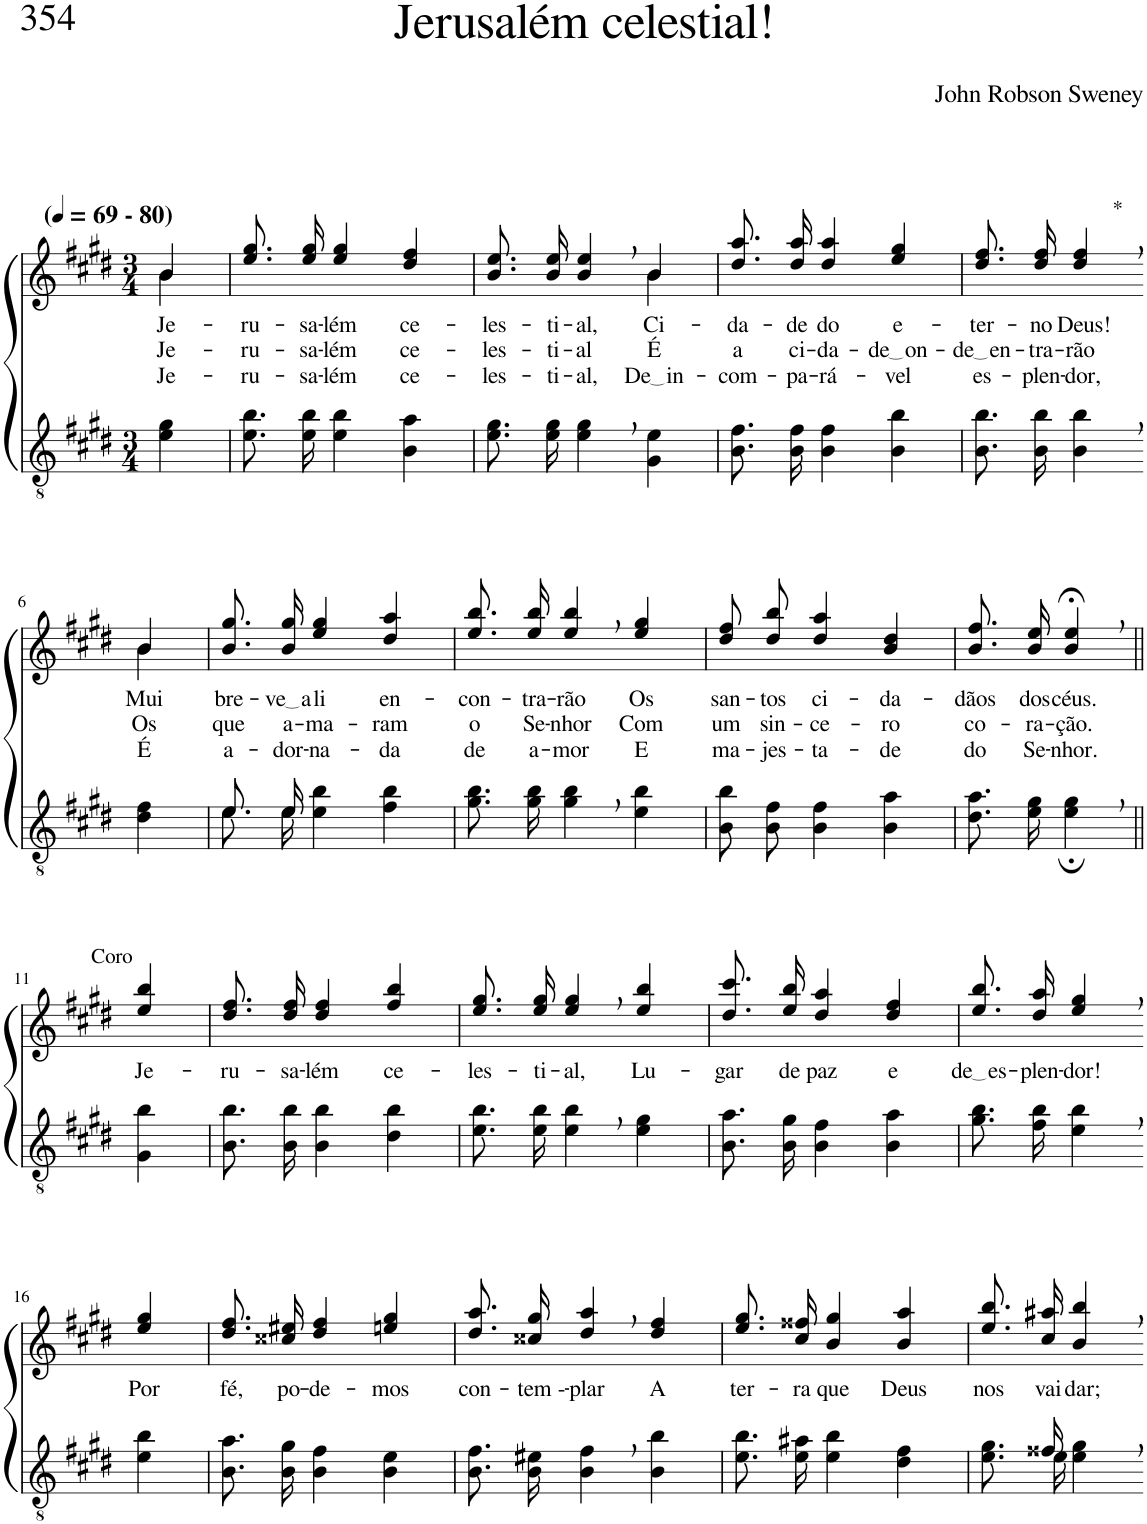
**kern	**kern	**text	**text	**text
*part2	*part1	*part1	*part1	*part1
*staff2	*staff1	*staff1	*staff1	*staff1
*I"Parte III e IV	*I"Parte I e II	*	*	*
*clefGv2	*clefG2	*	*	*
*Trd5c9	*Trd5c9	*	*	*
*k[f#c#g#d#]	*k[f#c#g#d#]	*	*	*
*M3/4	*M3/4	*	*	*
*MM69	*MM69	*	*	*
=1	=1	=1	=1	=1
*	*^	*	*	*
!	!LO:TX:a:B:t=(	!	!	!	!
!	!LO:TX:a:B:t=- 80)	!	!	!	!
!	!	!	!LO:LY:b	!LO:LY:b	!LO:LY:b
4e\ 4g#\	4b/	4b\	Je-	Je-	Je-
=2	=2	=2	=2	=2	=2
!	!	!	!LO:LY:b	!LO:LY:b	!LO:LY:b
*	*v	*v	*	*	*
8.e\ 8.b\L	8.ee\ 8.gg#\L	-ru-	-ru-	-ru-
!	!	!LO:LY:b	!LO:LY:b	!LO:LY:b
16e\ 16b\Jk	16ee\ 16gg#\Jk	-sa-	-sa-	-sa-
!	!	!LO:LY:b	!LO:LY:b	!LO:LY:b
4e\ 4b\	4ee/ 4gg#/	-lém	-lém	-lém
!	!	!LO:LY:b	!LO:LY:b	!LO:LY:b
4B\ 4a\	4dd#/ 4ff#/	ce-	ce-	ce-
=3	=3	=3	=3	=3
!	!	!LO:LY:b	!LO:LY:b	!LO:LY:b
*	*^	*	*	*
8.e\ 8.g#\L	8.b\ 8.ee\L	2ryy	-les-	-les-	-les-
!	!	!	!LO:LY:b	!LO:LY:b	!LO:LY:b
16e\ 16g#\Jk	16b\ 16ee\Jk	.	-ti-	-ti-	-ti-
!	!	!	!LO:LY:b	!LO:LY:b	!LO:LY:b
4e\, 4g#\,	4b/, 4ee/,	.	-al,	-al	-al,
!	!	!	!LO:LY:b	!LO:LY:b	!LO:LY:b
4G#\ 4e\	4b/	4b\	Ci-	É	De in
=4	=4	=4	=4	=4	=4
!	!	!	!LO:LY:b	!LO:LY:b	!LO:LY:b
*	*v	*v	*	*	*
8.B\ 8.f#\L	8.dd#\ 8.aa\L	-da-	a	-com-
!	!	!LO:LY:b	!LO:LY:b	!LO:LY:b
16B\ 16f#\Jk	16dd#\ 16aa\Jk	-de	ci-	-pa-
!	!	!LO:LY:b	!LO:LY:b	!LO:LY:b
4B\ 4f#\	4dd#/ 4aa/	do	-da-	-rá-
!	!	!LO:LY:b	!LO:LY:b	!LO:LY:b
4B\ 4b\	4ee/ 4gg#/	e-	de on	-vel
=5	=5	=5	=5	=5
!	!	!LO:LY:b	!LO:LY:b	!LO:LY:b
8.B\ 8.b\L	8.dd#\ 8.ff#\L	-ter-	de en	es-
!	!	!LO:LY:b	!LO:LY:b	!LO:LY:b
16B\ 16b\Jk	16dd#\ 16ff#\Jk	-no	-tra-	-plen-
!	!LO:TX:a:t=*	!	!	!
!	!	!LO:LY:b	!LO:LY:b	!LO:LY:b
4B\, 4b\,	4dd#/, 4ff#/,	Deus!	-rão	-dor,
!!LO:LB:g=z
=6-	=6-	=6-	=6-	=6-
*	*^	*	*	*
!	!	!	!LO:LY:b	!LO:LY:b	!LO:LY:b
4d#\ 4f#\	4b/	4b\	-Mui	Os	É
=7	=7	=7	=7	=7	=7
*^	*	*	*	*	*
!	!	!	!	!LO:LY:b	!LO:LY:b	!LO:LY:b
*	*	*v	*v	*	*	*
8.e\L	8.e/L	8.b\ 8.gg#\L	bre-	que	a-
!	!	!	!LO:LY:b	!LO:LY:b	!LO:LY:b
16e\Jk	16e/Jk	16b\ 16gg#\Jk	ve a	a-	-dor-
!	!	!	!LO:LY:b	!LO:LY:b	!LO:LY:b
4e\ 4b\	2ryy	4ee/ 4gg#/	li	-ma-	-na-
!	!	!	!LO:LY:b	!LO:LY:b	!LO:LY:b
4f#\ 4b\	.	4dd#/ 4aa/	en-	-ram	-da
*v	*v	*	*	*	*
=8	=8	=8	=8	=8
!	!	!LO:LY:b	!LO:LY:b	!LO:LY:b
8.g#\ 8.b\L	8.ee\ 8.bb\L	-con-	o	de
!	!	!LO:LY:b	!LO:LY:b	!LO:LY:b
16g#\ 16b\Jk	16ee\ 16bb\Jk	-tra-	Se-	a-
!	!	!LO:LY:b	!LO:LY:b	!LO:LY:b
4g#\, 4b\,	4ee/, 4bb/,	-rão	-nhor	-mor
!	!	!LO:LY:b	!LO:LY:b	!LO:LY:b
4e\ 4b\	4ee/ 4gg#/	Os	Com	E
=9	=9	=9	=9	=9
!	!	!LO:LY:b	!LO:LY:b	!LO:LY:b
8B\ 8b\L	8dd#\ 8ff#\L	san-	um	ma-
!	!	!LO:LY:b	!LO:LY:b	!LO:LY:b
8B\ 8f#\J	8dd#\ 8bb\J	-tos	sin-	-jes-
!	!	!LO:LY:b	!LO:LY:b	!LO:LY:b
4B\ 4f#\	4dd#/ 4aa/	ci-	-ce-	-ta-
!	!	!LO:LY:b	!LO:LY:b	!LO:LY:b
4B\ 4a\	4b/ 4dd#/	-da-	-ro	-de
=10	=10	=10	=10	=10
!	!	!LO:LY:b	!LO:LY:b	!LO:LY:b
8.d#\ 8.a\L	8.b\ 8.ff#\L	-dãos	co-	do
!	!	!LO:LY:b	!LO:LY:b	!LO:LY:b
16e\ 16g#\Jk	16b\ 16ee\Jk	dos	-ra-	Se-
!	!	!LO:LY:b	!LO:LY:b	!LO:LY:b
4e\;, 4g#\;,	4b/;<, 4ee/;<,	céus.	-ção.	-nhor.
!!LO:LB:g=z
=11||	=11||	=11||	=11||	=11||
!	!LO:TX:a:t=Coro	!	!	!
!	!	!LO:LY:b	!	!
4G#\ 4b\	4ee/ 4bb/	Je-	.	.
=12	=12	=12	=12	=12
!	!	!LO:LY:b	!	!
8.B\ 8.b\L	8.dd#\ 8.ff#\L	-ru-	.	.
!	!	!LO:LY:b	!	!
16B\ 16b\Jk	16dd#\ 16ff#\Jk	-sa-	.	.
!	!	!LO:LY:b	!	!
4B\ 4b\	4dd#/ 4ff#/	-lém	.	.
!	!	!LO:LY:b	!	!
4d#\ 4b\	4ff#/ 4bb/	ce-	.	.
=13	=13	=13	=13	=13
!	!	!LO:LY:b	!	!
8.e\ 8.b\L	8.ee\ 8.gg#\L	-les-	.	.
!	!	!LO:LY:b	!	!
16e\ 16b\Jk	16ee\ 16gg#\Jk	-ti-	.	.
!	!	!LO:LY:b	!	!
4e\, 4b\,	4ee/, 4gg#/,	-al,	.	.
!	!	!LO:LY:b	!	!
4e\ 4g#\	4ee/ 4bb/	Lu-	.	.
=14	=14	=14	=14	=14
!	!	!LO:LY:b	!	!
8.B\ 8.a\L	8.dd#\ 8.ccc#\L	-gar	.	.
!	!	!LO:LY:b	!	!
16B\ 16g#\Jk	16ee\ 16bb\Jk	de	.	.
!	!	!LO:LY:b	!	!
4B\ 4f#\	4dd#/ 4aa/	paz	.	.
!	!	!LO:LY:b	!	!
4B\ 4a\	4dd#/ 4ff#/	e	.	.
=15	=15	=15	=15	=15
!	!	!LO:LY:b	!	!
8.g#\ 8.b\L	8.ee\ 8.bb\L	de es	.	.
!	!	!LO:LY:b	!	!
16f#\ 16b\Jk	16dd#\ 16aa\Jk	-plen-	.	.
!	!	!LO:LY:b	!	!
4e\, 4b\,	4ee/, 4gg#/,	-dor!	.	.
!!LO:LB:g=z
=16-	=16-	=16-	=16-	=16-
!	!	!LO:LY:b	!	!
4e\ 4b\	4ee/ 4gg#/	Por	.	.
=17	=17	=17	=17	=17
!	!	!LO:LY:b	!	!
8.B\ 8.a\L	8.dd#\ 8.ff#\L	fé,	.	.
!	!	!LO:LY:b	!	!
16B\ 16g#\Jk	16cc##X\ 16ee#X\Jk	po-	.	.
!	!	!LO:LY:b	!	!
4B\ 4f#\	4dd#/ 4ff#/	-de-	.	.
!	!	!LO:LY:b	!	!
4B\ 4e\	4een/ 4gg#/	-mos	.	.
=18	=18	=18	=18	=18
!	!	!LO:LY:b	!	!
8.B\ 8.f#\L	8.dd#\ 8.aa\L	con-	.	.
!	!	!LO:LY:b	!	!
16B\ 16e#X\Jk	16cc##X\ 16gg#\Jk	-tem --	.	.
!	!	!LO:LY:b	!	!
4B\, 4f#\,	4dd#/, 4aa/,	-plar	.	.
!	!	!LO:LY:b	!	!
4B\ 4b\	4dd#/ 4ff#/	A	.	.
=19	=19	=19	=19	=19
!	!	!LO:LY:b	!	!
8.e\ 8.b\L	8.ee\ 8.gg#\L	ter-	.	.
!	!	!LO:LY:b	!	!
16e\ 16a#X\Jk	16cc#\ 16ff##X\Jk	-ra	.	.
!	!	!LO:LY:b	!	!
4e\ 4b\	4b/ 4gg#/	que	.	.
!	!	!LO:LY:b	!	!
4d#\ 4f#\	4b/ 4aa/	Deus	.	.
=20	=20	=20	=20	=20
*^	*	*	*	*
!	!	!	!LO:LY:b	!	!
8.ryy	8.e\ 8.g#\L	8.ee\ 8.bb\L	nos	.	.
!	!	!	!LO:LY:b	!	!
16f##X/	16e\Jk	16cc#\ 16aa#X\Jk	vai	.	.
!	!	!	!LO:LY:b	!	!
4ryy	4e\ 4g#\	4b/, 4bb/,	dar;	.	.
*v	*v	*	*	*	*
=-	=-	=-	=-	=-
*-	*-	*-	*-	*-
